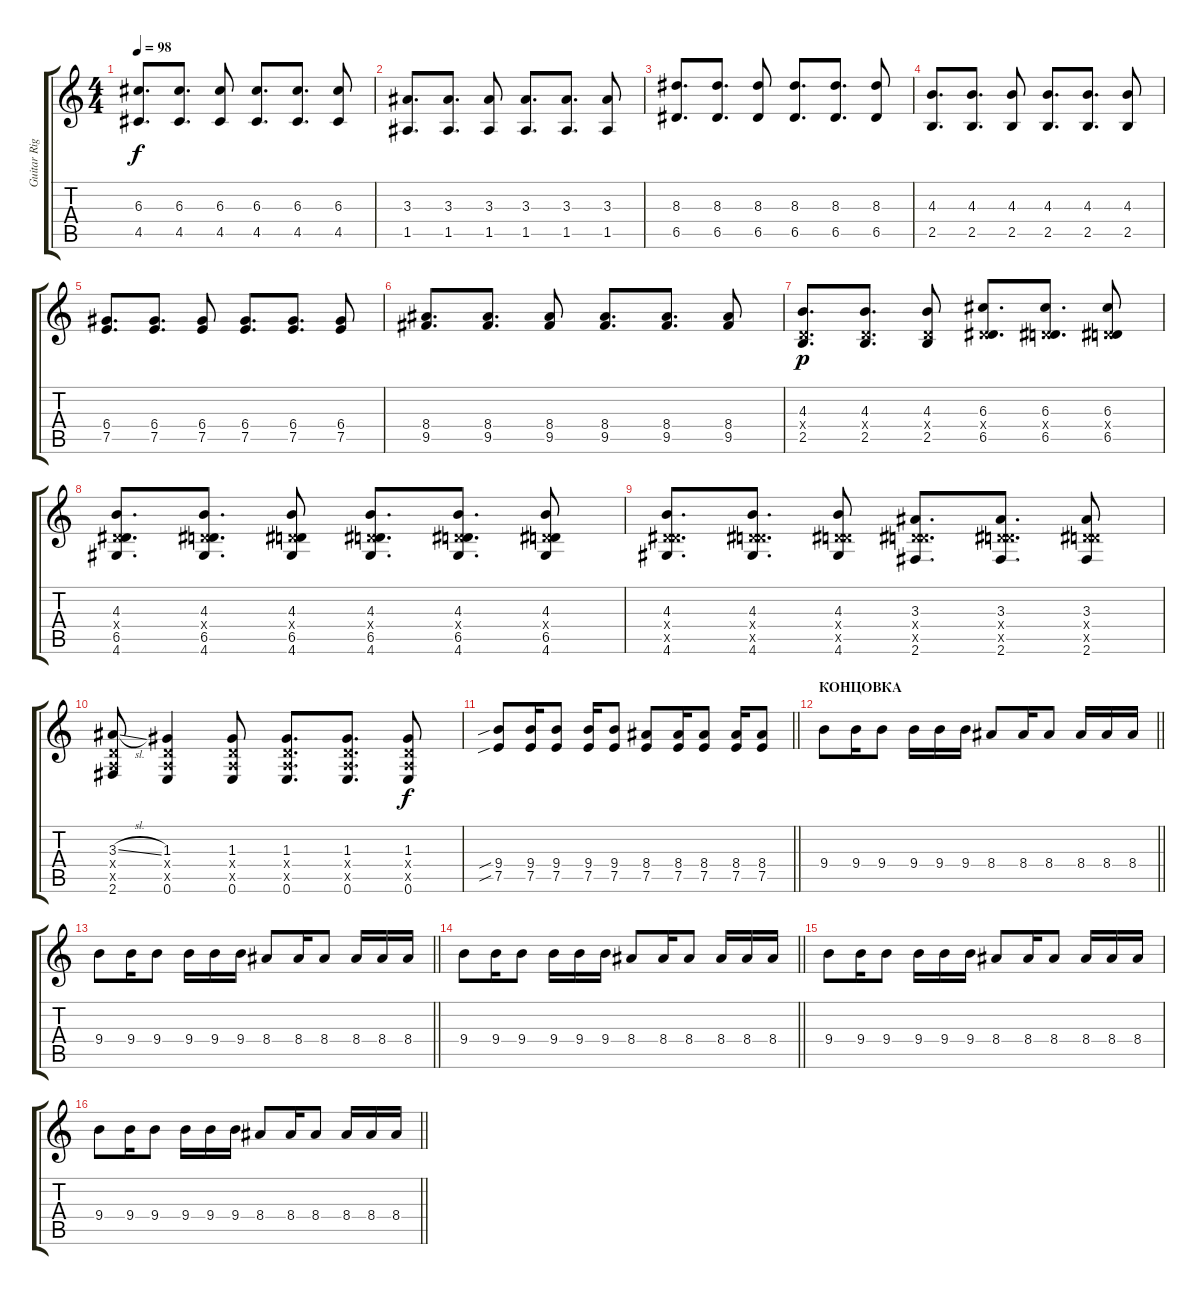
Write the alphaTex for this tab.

\track ("Guitar Right" "Guitar Rig") {instrument distortionguitar}
\staff {score tabs}
\tuning (E4 B3 G3 D3 A2 E2) {hide}
\ts (4 4)
\tempo 98
\clef g2
\ks c
(6.3 4.5).8{d dy f} (6.3 4.5).8{d} (6.3 4.5).8 (6.3 4.5).8{d} (6.3 4.5).8{d} (6.3 4.5).8 |
(3.3 1.5).8{d} (3.3 1.5).8{d} (3.3 1.5).8 (3.3 1.5).8{d} (3.3 1.5).8{d} (3.3 1.5).8 |
(8.3 6.5).8{d} (8.3 6.5).8{d} (8.3 6.5).8 (8.3 6.5).8{d} (8.3 6.5).8{d} (8.3 6.5).8 |
(4.3 2.5).8{d} (4.3 2.5).8{d} (4.3 2.5).8 (4.3 2.5).8{d} (4.3 2.5).8{d} (4.3 2.5).8 |
(6.4 7.5).8{d} (6.4 7.5).8{d} (6.4 7.5).8 (6.4 7.5).8{d} (6.4 7.5).8{d} (6.4 7.5).8 |
(8.4 9.5).8{d} (8.4 9.5).8{d} (8.4 9.5).8 (8.4 9.5).8{d} (8.4 9.5).8{d} (8.4 9.5).8 |
(4.3 0.4{x} 2.5).8{d dy p} (4.3 0.4{x} 2.5).8{d} (4.3 0.4{x} 2.5).8 (6.3 0.4{x} 6.5).8{d} (6.3 0.4{x} 6.5).8{d} (6.3 0.4{x} 6.5).8 |
(4.3 0.4{x} 6.5 4.6).8{d} (4.3 0.4{x} 6.5 4.6).8{d} (4.3 0.4{x} 6.5 4.6).8 (4.3 0.4{x} 6.5 4.6).8{d} (4.3 0.4{x} 6.5 4.6).8{d} (4.3 0.4{x} 6.5 4.6).8 |
(4.3 0.4{x} 6.5{x} 4.6).8{d} (4.3 0.4{x} 6.5{x} 4.6).8{d} (4.3 0.4{x} 6.5{x} 4.6).8 (3.3 0.4{x} 6.5{x} 2.6).8{d} (3.3 0.4{x} 6.5{x} 2.6).8{d} (3.3 0.4{x} 6.5{x} 2.6).8 |
(3.3{sl} 0.4{x} 0.5{x} 2.6).8 (1.3 0.4{x} 0.5{x} 0.6).4 (1.3 0.4{x} 0.5{x} 0.6).8 (1.3 0.4{x} 0.5{x} 0.6).8{d} (1.3 0.4{x} 0.5{x} 0.6).8{d} (1.3 0.4{x} 0.5{x} 0.6).8{dy f} |
\barLineRight lightlight
(9.4{sib} 7.5{sib}).8 (9.4 7.5).16 (9.4 7.5).8 (9.4 7.5).16 (9.4 7.5).8 (8.4 7.5).8 (8.4 7.5).16 (8.4 7.5).8 (8.4 7.5).16 (8.4 7.5).8 |
\section ("" "КОНЦОВКА")
\barLineRight lightlight
9.4.8 9.4.16 9.4.8 9.4.16 9.4.16 9.4.16 8.4.8 8.4.16 8.4.8 8.4.16 8.4.16 8.4.16 |
\barLineRight lightlight
9.4.8 9.4.16 9.4.8 9.4.16 9.4.16 9.4.16 8.4.8 8.4.16 8.4.8 8.4.16 8.4.16 8.4.16 |
\barLineRight lightlight
9.4.8 9.4.16 9.4.8 9.4.16 9.4.16 9.4.16 8.4.8 8.4.16 8.4.8 8.4.16 8.4.16 8.4.16 |
9.4.8 9.4.16 9.4.8 9.4.16 9.4.16 9.4.16 8.4.8 8.4.16 8.4.8 8.4.16 8.4.16 8.4.16 |
\barLineRight lightlight
9.4.8 9.4.16 9.4.8 9.4.16 9.4.16 9.4.16 8.4.8 8.4.16 8.4.8 8.4.16 8.4.16 8.4.16
